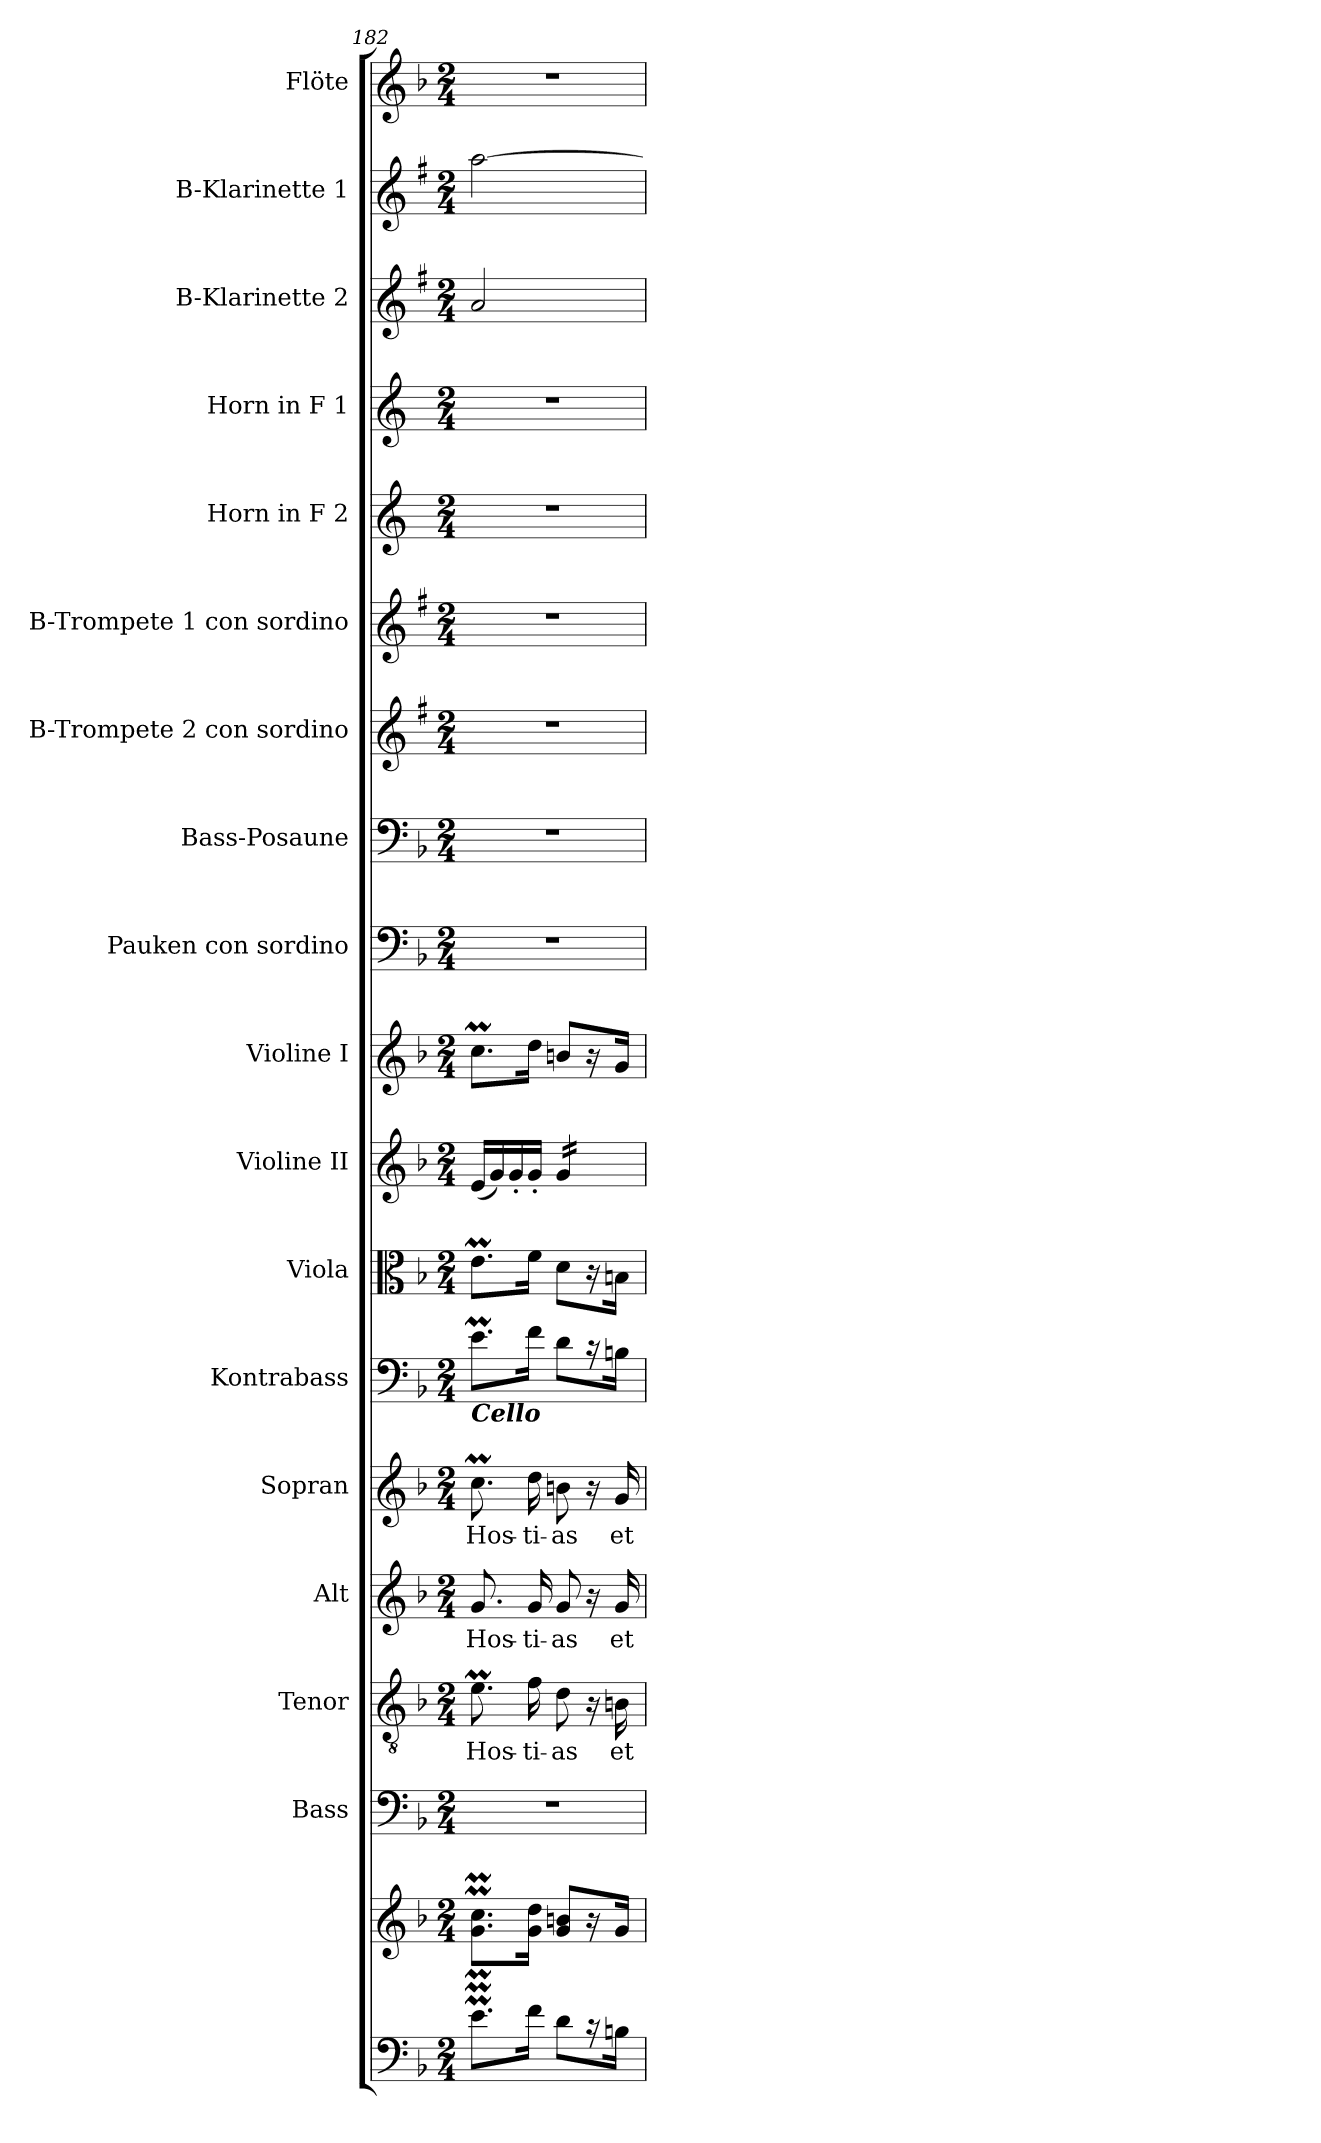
**kern	**kern	**kern	**kern	**text	**kern	**text	**kern	**text	**kern	**kern	**kern	**kern	**kern	**kern	**kern	**kern	**kern	**kern	**kern	**kern	**kern
*part18	*part18	*part17	*part16	*part16	*part15	*part15	*part14	*part14	*part13	*part12	*part11	*part10	*part9	*part8	*part7	*part6	*part5	*part4	*part3	*part2	*part1
*staff19	*staff18	*staff17	*staff16	*staff16	*staff15	*staff15	*staff14	*staff14	*staff13	*staff12	*staff11	*staff10	*staff9	*staff8	*staff7	*staff6	*staff5	*staff4	*staff3	*staff2	*staff1
*	*	*I"Bass	*I"Tenor	*	*I"Alt	*	*I"Sopran	*	*I"Kontrabass	*I"Viola	*I"Violine II	*I"Violine I	*I"Pauken con sordino	*I"Bass-Posaune	*I"B-Trompete 2 con sordino	*I"B-Trompete 1 con sordino	*I"Horn in F 2	*I"Horn in F 1	*I"B-Klarinette 2	*I"B-Klarinette 1	*I"Flöte
*	*	*I'B.	*I'T.	*	*I'A.	*	*I'S.	*	*I'Kb.	*I'Vla.	*I'Vl. II	*I'Vl. I	*I'Pk.	*I'B. Pos.	*I'B Trp. 2	*I'B Trp. 1	*	*	*I'B Kl. 2	*I'B Kl. 1	*I'Fl.
*clefF4	*clefG2	*clefF4	*clefGv2	*	*clefG2	*	*clefG2	*	*clefF4	*clefC3	*clefG2	*clefG2	*clefF4	*clefF4	*clefG2	*clefG2	*clefG2	*clefG2	*clefG2	*clefG2	*clefG2
*	*	*	*	*	*	*	*	*	*ITrd7c12	*	*	*	*	*	*ITrd1c2	*ITrd1c2	*ITrd4c7	*ITrd4c7	*ITrd1c2	*ITrd1c2	*
*k[b-]	*k[b-]	*k[b-]	*k[b-]	*	*k[b-]	*	*k[b-]	*	*k[b-]	*k[b-]	*k[b-]	*k[b-]	*k[b-]	*k[b-]	*k[b-]	*k[b-]	*k[b-]	*k[b-]	*k[b-]	*k[b-]	*k[b-]
*F:	*F:	*F:	*F:	*	*F:	*	*F:	*	*F:	*F:	*F:	*F:	*F:	*F:	*F:	*F:	*F:	*F:	*F:	*F:	*F:
*M2/4	*M2/4	*M2/4	*M2/4	*	*M2/4	*	*M2/4	*	*M2/4	*M2/4	*M2/4	*M2/4	*M2/4	*M2/4	*M2/4	*M2/4	*M2/4	*M2/4	*M2/4	*M2/4	*M2/4
=182	=182	=182	=182	=182	=182	=182	=182	=182	=182	=182	=182	=182	=182	=182	=182	=182	=182	=182	=182	=182	=182
!	!	!	!	!	!	!	!	!	!LO:TX:b:Bi:t=Cello	!	!	!	!	!	!	!	!	!	!	!	!
!	!	!	!	!LO:LY:b	!	!LO:LY:b	!	!LO:LY:b	!	!	!	!	!	!	!	!	!	!	!	!	!
8.em\L	8.g\M 8.cc\ML	2r	8.em\	Hos-	8.g/	Hos-	8.ccM\	Hos-	8.Em\L	8.em\L	(<16e/LL	8.ccM\L	2r	2r	2r	2r	2r	2r	2g/	[2gg\	2r
.	.	.	.	.	.	.	.	.	.	.	16g/)	.	.	.	.	.	.	.	.	.	.
.	.	.	.	.	.	.	.	.	.	.	16g'</	.	.	.	.	.	.	.	.	.	.
!	!	!	!	!LO:LY:b	!	!LO:LY:b	!	!LO:LY:b	!	!	!	!	!	!	!	!	!	!	!	!	!
16f\Jk	16g\ 16dd\Jk	.	16f\	-ti-	16g/	-ti-	16dd\	-ti-	16F\Jk	16f\Jk	16g'</JJ	16dd\Jk	.	.	.	.	.	.	.	.	.
!	!	!	!	!LO:LY:b	!	!LO:LY:b	!	!LO:LY:b	!	!	!	!	!	!	!	!	!	!	!	!	!
*	*	*	*	*	*	*	*	*	*	*	*tremolo	*	*	*	*	*	*	*	*	*	*
8d\L	8g/ 8bn/L	.	8d\	-as	8g/	-as	8bn\	-as	8D\L	8d\L	16g/LL	8bn/L	.	.	.	.	.	.	.	.	.
.	.	.	.	.	.	.	.	.	.	.	16g/	.	.	.	.	.	.	.	.	.	.
16r	16r	.	16r	.	16r	.	16r	.	16r	16r	16g/	16r	.	.	.	.	.	.	.	.	.
!	!	!	!	!LO:LY:b	!	!LO:LY:b	!	!LO:LY:b	!	!	!	!	!	!	!	!	!	!	!	!	!
16Bn\Jk	16g/Jk	.	16Bn\	et	16g/	et	16g/	et	16BBn\Jk	16Bn\Jk	16g/JJ	16g/Jk	.	.	.	.	.	.	.	.	.
*	*	*	*	*	*	*	*	*	*	*	*Xtremolo	*	*	*	*	*	*	*	*	*	*
=	=	=	=	=	=	=	=	=	=	=	=	=	=	=	=	=	=	=	=	=	=
*-	*-	*-	*-	*-	*-	*-	*-	*-	*-	*-	*-	*-	*-	*-	*-	*-	*-	*-	*-	*-	*-
